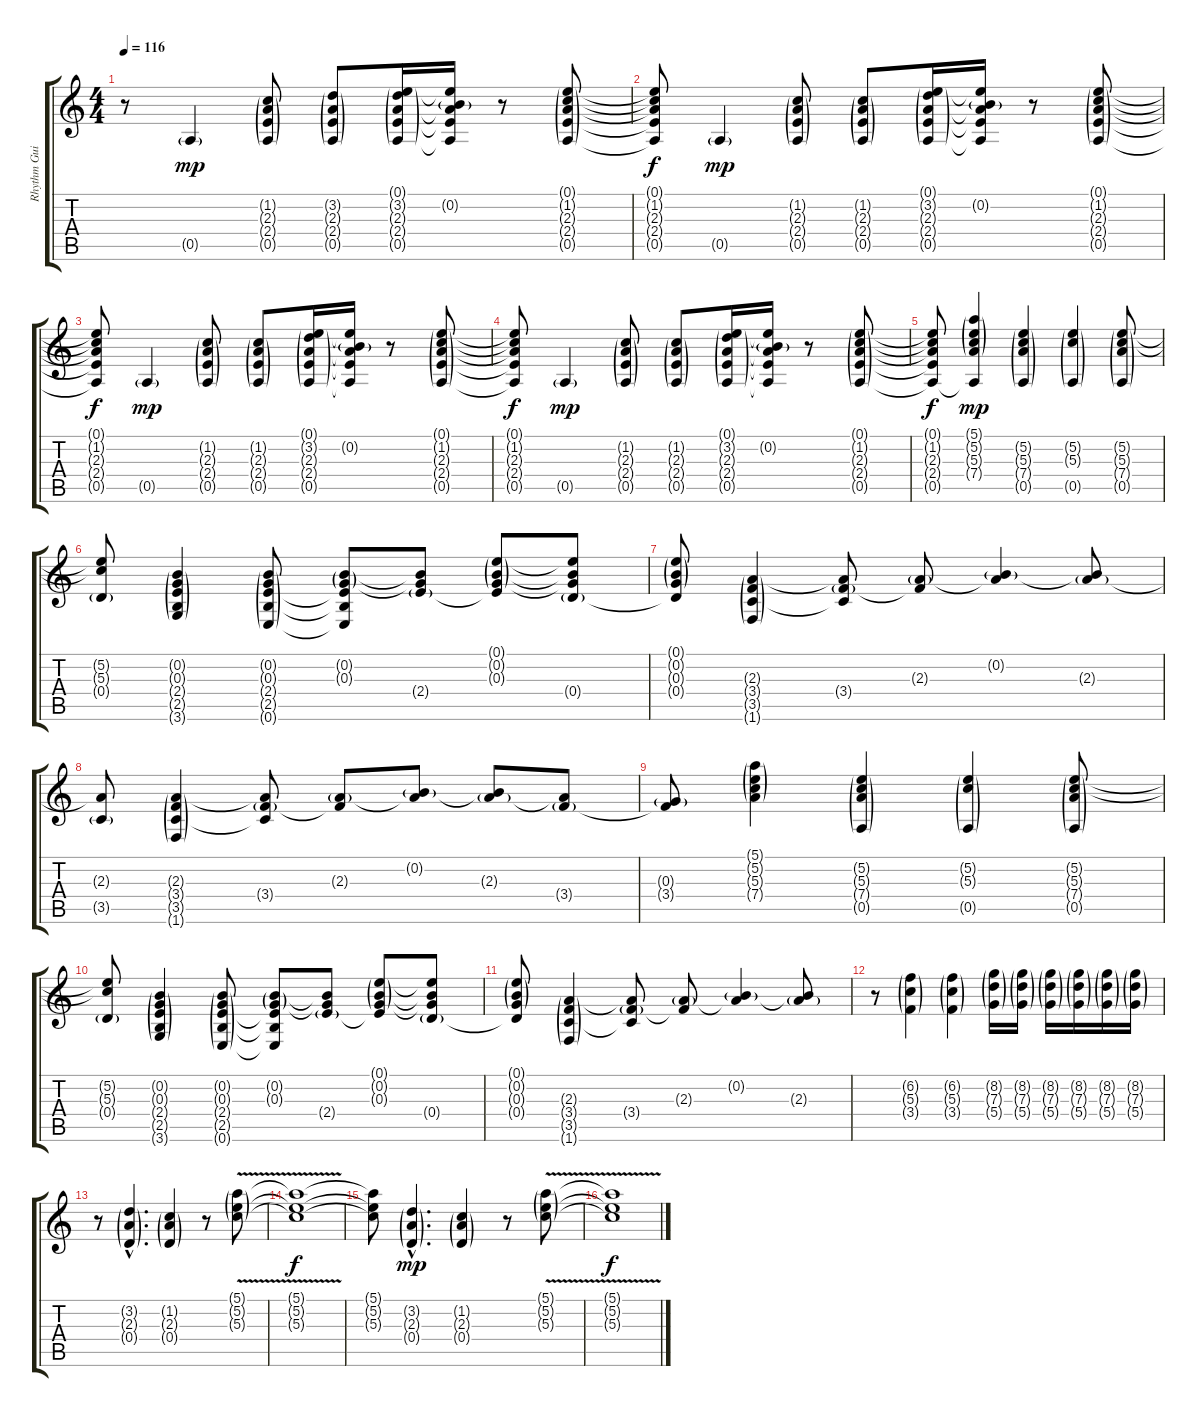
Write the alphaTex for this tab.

\track ("Rhythm Guitar 1 Echo" "Rhythm Gui") {instrument distortionguitar}
\staff {score tabs}
\tuning (E4 B3 G3 D3 A2 E2) {hide}
\ts (4 4)
\tempo 116
\clef g2
\ks c
r.8{dy mp} 0.5{g}.4{volume 14} (1.2{g} 2.3{g} 2.4{g} 0.5{g}).8 (3.2{g} 2.3{g} 2.4{g} 0.5{g}).8 (0.1{g} 3.2{g} 2.3{g} 2.4{g} 0.5{g}).16 (0.1{t} 0.2{g} 2.3{t} 2.4{t} 0.5{t}).16 r.8 (0.1{g} 1.2{g} 2.3{g} 2.4{g} 0.5{g}).8 |
(0.1{t} 1.2{t} 2.3{t} 2.4{t} 0.5{t}).8{dy f} 0.5{g}.4{dy mp} (1.2{g} 2.3{g} 2.4{g} 0.5{g}).8 (1.2{g} 2.3{g} 2.4{g} 0.5{g}).8 (0.1{g} 3.2{g} 2.3{g} 2.4{g} 0.5{g}).16 (0.1{t} 0.2{g} 2.3{t} 2.4{t} 0.5{t}).16 r.8 (0.1{g} 1.2{g} 2.3{g} 2.4{g} 0.5{g}).8 |
(0.1{t} 1.2{t} 2.3{t} 2.4{t} 0.5{t}).8{dy f} 0.5{g}.4{dy mp} (1.2{g} 2.3{g} 2.4{g} 0.5{g}).8 (1.2{g} 2.3{g} 2.4{g} 0.5{g}).8 (0.1{g} 3.2{g} 2.3{g} 2.4{g} 0.5{g}).16 (0.1{t} 0.2{g} 2.3{t} 2.4{t} 0.5{t}).16 r.8 (0.1{g} 1.2{g} 2.3{g} 2.4{g} 0.5{g}).8 |
(0.1{t} 1.2{t} 2.3{t} 2.4{t} 0.5{t}).8{dy f} 0.5{g}.4{dy mp} (1.2{g} 2.3{g} 2.4{g} 0.5{g}).8 (1.2{g} 2.3{g} 2.4{g} 0.5{g}).8 (0.1{g} 3.2{g} 2.3{g} 2.4{g} 0.5{g}).16 (0.1{t} 0.2{g} 2.3{t} 2.4{t} 0.5{t}).16 r.8 (0.1{g} 1.2{g} 2.3{g} 2.4{g} 0.5{g}).8 |
(0.1{t} 1.2{t} 2.3{t} 2.4{t} 0.5{t}).8{dy f} (5.1{g} 5.2{g} 5.3{g} 7.4{g} 0.5{t}).4{dy mp} (5.2{g} 5.3{g} 7.4{g} 0.5{g}).4 (5.2{g} 5.3{g} 0.5{g}).4 (5.2{g} 5.3{g} 7.4{g} 0.5{g}).8 |
(5.2{t} 5.3{t} 0.4{g}).8 (0.2{g} 0.3{g} 2.4{g} 2.5{g} 3.6{g}).4 (0.2{g} 0.3{g} 2.4{g} 2.5{g} 0.6{g}).8 (0.2{g} 0.3{g} 2.4{t} 2.5{t} 0.6{t}).8 (0.2{t} 0.3{t} 2.4{g}).8 (0.1{g} 0.2{g} 0.3{g} 2.4{t}).8 (0.1{t} 0.2{t} 0.3{t} 0.4{g}).8 |
(0.1{g} 0.2{g} 0.3{g} 0.4{t}).8 (2.3{g} 3.4{g} 3.5{g} 1.6{g}).4 (2.3{t} 3.4{g} 3.5{t}).8 (2.3{g} 3.4{t}).8 (0.2{g} 2.3{t}).4 (0.2{t} 2.3{g}).8 |
(2.3{t} 3.5{g}).8 (2.3{g} 3.4{g} 3.5{g} 1.6{g}).4 (2.3{t} 3.4{g} 3.5{t}).8 (2.3{g} 3.4{t}).8 (0.2{g} 2.3{t}).8 (0.2{t} 2.3{g}).8 (2.3{t} 3.4{g}).8 |
(0.3{g} 3.4{t}).8 (5.1{g} 5.2{g} 5.3{g} 7.4{g}).4 (5.2{g} 5.3{g} 7.4{g} 0.5{g}).4 (5.2{g} 5.3{g} 0.5{g}).4 (5.2{g} 5.3{g} 7.4{g} 0.5{g}).8 |
(5.2{t} 5.3{t} 0.4{g}).8 (0.2{g} 0.3{g} 2.4{g} 2.5{g} 3.6{g}).4 (0.2{g} 0.3{g} 2.4{g} 2.5{g} 0.6{g}).8 (0.2{g} 0.3{g} 2.4{t} 2.5{t} 0.6{t}).8 (0.2{t} 0.3{t} 2.4{g}).8 (0.1{g} 0.2{g} 0.3{g} 2.4{t}).8 (0.1{t} 0.2{t} 0.3{t} 0.4{g}).8 |
(0.1{g} 0.2{g} 0.3{g} 0.4{t}).8 (2.3{g} 3.4{g} 3.5{g} 1.6{g}).4 (2.3{t} 3.4{g} 3.5{t}).8 (2.3{g} 3.4{t}).8 (0.2{g} 2.3{t}).4 (0.2{t} 2.3{g}).8 |
r.8 (6.2{g} 5.3{g} 3.4{g}).4 (6.2{g} 5.3{g} 3.4{g}).4 (8.2{g} 7.3{g} 5.4{g}).16 (8.2{g} 7.3{g} 5.4{g}).16 (8.2{g} 7.3{g} 5.4{g}).16 (8.2{g} 7.3{g} 5.4{g}).16 (8.2{g} 7.3{g} 5.4{g}).16 (8.2{g} 7.3{g} 5.4{g}).16 |
r.8 (3.2{g hac} 2.3{g hac} 0.4{g hac}).4{d} (1.2{g} 2.3{g} 0.4{g}).4 r.8 (5.1{v g} 5.2{v g} 5.3{v g}).8 |
(5.1{t} 5.2{t} 5.3{t}).1{dy f} |
(5.1{t} 5.2{t} 5.3{t}).8 (3.2{g hac} 2.3{g hac} 0.4{g hac}).4{d dy mp} (1.2{g} 2.3{g} 0.4{g}).4 r.8 (5.1{v g} 5.2{v g} 5.3{v g}).8 |
(5.1{t} 5.2{t} 5.3{t}).1{dy f}
